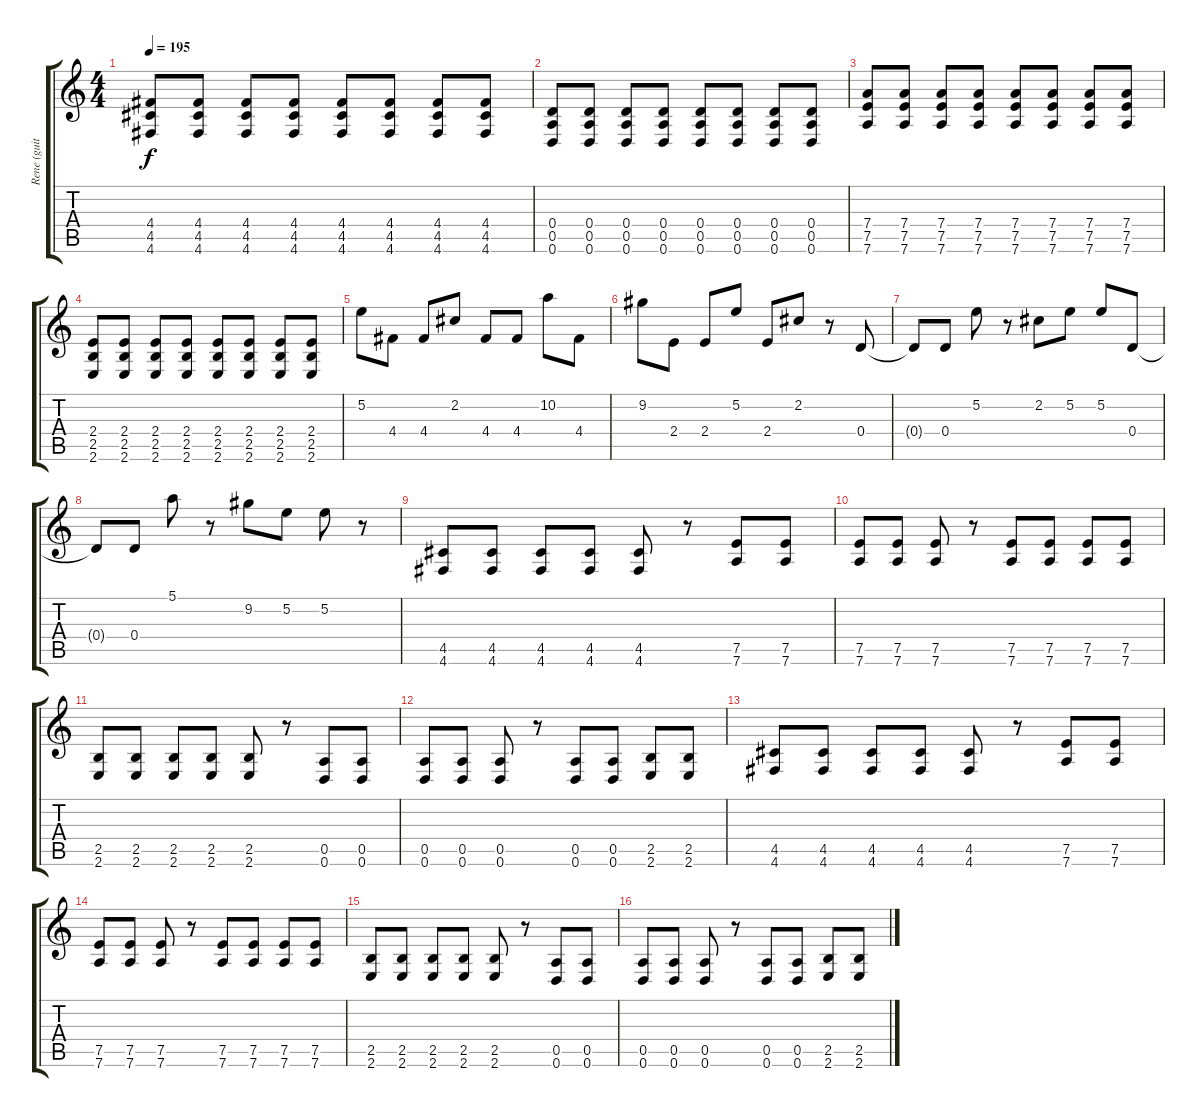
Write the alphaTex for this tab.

\track ("Rene (guitarra)" "Rene (guit") {instrument distortionguitar}
\staff {score tabs}
\tuning (E4 B3 G3 D3 A2 D2) {hide}
\ts (4 4)
\tempo 195
\clef g2
\ks c
(4.4 4.5 4.6).8{dy f} (4.4 4.5 4.6).8 (4.4 4.5 4.6).8 (4.4 4.5 4.6).8 (4.4 4.5 4.6).8 (4.4 4.5 4.6).8 (4.4 4.5 4.6).8 (4.4 4.5 4.6).8 |
(0.4 0.5 0.6).8 (0.4 0.5 0.6).8 (0.4 0.5 0.6).8 (0.4 0.5 0.6).8 (0.4 0.5 0.6).8 (0.4 0.5 0.6).8 (0.4 0.5 0.6).8 (0.4 0.5 0.6).8 |
(7.4 7.5 7.6).8 (7.4 7.5 7.6).8 (7.4 7.5 7.6).8 (7.4 7.5 7.6).8 (7.4 7.5 7.6).8 (7.4 7.5 7.6).8 (7.4 7.5 7.6).8 (7.4 7.5 7.6).8 |
(2.4 2.5 2.6).8 (2.4 2.5 2.6).8 (2.4 2.5 2.6).8 (2.4 2.5 2.6).8 (2.4 2.5 2.6).8 (2.4 2.5 2.6).8 (2.4 2.5 2.6).8 (2.4 2.5 2.6).8 |
5.2.8 4.4.8 4.4.8 2.2.8 4.4.8 4.4.8 10.2.8 4.4.8 |
9.2.8 2.4.8 2.4.8 5.2.8 2.4.8 2.2.8 r.8 0.4.8 |
0.4{t}.8 0.4.8 5.2.8 r.8 2.2.8 5.2.8 5.2.8 0.4.8 |
0.4{t}.8 0.4.8 5.1.8 r.8 9.2.8 5.2.8 5.2.8 r.8 |
(4.5 4.6).8 (4.5 4.6).8 (4.5 4.6).8 (4.5 4.6).8 (4.5 4.6).8 r.8 (7.5 7.6).8 (7.5 7.6).8 |
(7.5 7.6).8 (7.5 7.6).8 (7.5 7.6).8 r.8 (7.5 7.6).8 (7.5 7.6).8 (7.5 7.6).8 (7.5 7.6).8 |
(2.5 2.6).8 (2.5 2.6).8 (2.5 2.6).8 (2.5 2.6).8 (2.5 2.6).8 r.8 (0.5 0.6).8 (0.5 0.6).8 |
(0.5 0.6).8 (0.5 0.6).8 (0.5 0.6).8 r.8 (0.5 0.6).8 (0.5 0.6).8 (2.5 2.6).8 (2.5 2.6).8 |
(4.5 4.6).8 (4.5 4.6).8 (4.5 4.6).8 (4.5 4.6).8 (4.5 4.6).8 r.8 (7.5 7.6).8 (7.5 7.6).8 |
(7.5 7.6).8 (7.5 7.6).8 (7.5 7.6).8 r.8 (7.5 7.6).8 (7.5 7.6).8 (7.5 7.6).8 (7.5 7.6).8 |
(2.5 2.6).8 (2.5 2.6).8 (2.5 2.6).8 (2.5 2.6).8 (2.5 2.6).8 r.8 (0.5 0.6).8 (0.5 0.6).8 |
(0.5 0.6).8 (0.5 0.6).8 (0.5 0.6).8 r.8 (0.5 0.6).8 (0.5 0.6).8 (2.5 2.6).8 (2.5 2.6).8
